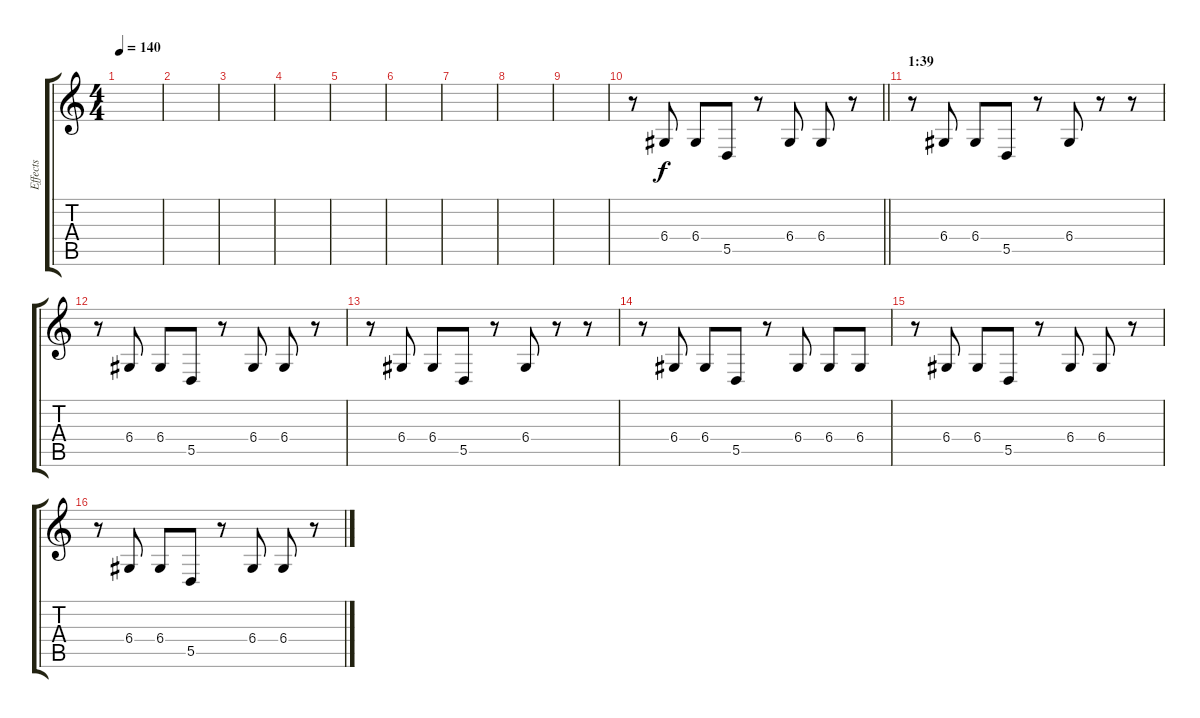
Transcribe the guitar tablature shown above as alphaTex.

\track ("Effects" "Effects") {instrument gunshot}
\staff {score tabs}
\tuning (E4 B3 G3 D3 A2 E2) {hide}
\ts (4 4)
\tempo 140
\clef g2
\ks c
|
|
|
|
|
|
|
|
|
\barLineRight lightlight
r.8 6.4.8 6.4.8 5.5.8 r.8 6.4.8 6.4.8 r.8 |
\section ("" "1:39")
r.8 6.4.8 6.4.8 5.5.8 r.8 6.4.8 r.8 r.8 |
r.8 6.4.8 6.4.8 5.5.8 r.8 6.4.8 6.4.8 r.8 |
r.8 6.4.8 6.4.8 5.5.8 r.8 6.4.8 r.8 r.8 |
r.8 6.4.8 6.4.8 5.5.8 r.8 6.4.8 6.4.8 6.4.8 |
r.8 6.4.8 6.4.8 5.5.8 r.8 6.4.8 6.4.8 r.8 |
r.8 6.4.8 6.4.8 5.5.8 r.8 6.4.8 6.4.8 r.8
